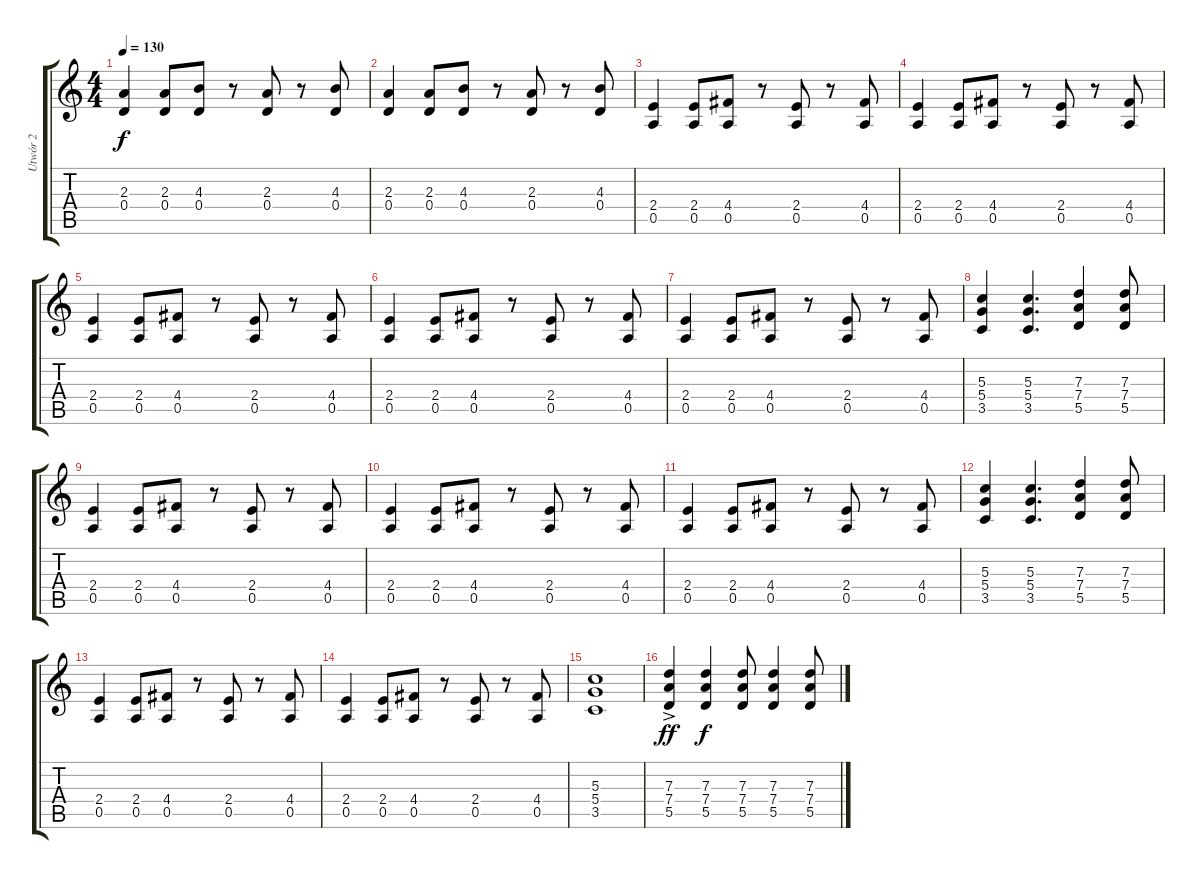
\track ("Utwór 2" "Utwór 2") {instrument overdrivenguitar}
\staff {score tabs}
\tuning (E4 B3 G3 D3 A2 E2) {hide}
\ts (4 4)
\tempo 130
\clef g2
\ks c
(2.3 0.4).4{dy f} (2.3 0.4).8 (4.3 0.4).8 r.8 (2.3 0.4).8 r.8 (4.3 0.4).8 |
(2.3 0.4).4 (2.3 0.4).8 (4.3 0.4).8 r.8 (2.3 0.4).8 r.8 (4.3 0.4).8 |
(2.4 0.5).4 (2.4 0.5).8 (4.4 0.5).8 r.8 (2.4 0.5).8 r.8 (4.4 0.5).8 |
(2.4 0.5).4 (2.4 0.5).8 (4.4 0.5).8 r.8 (2.4 0.5).8 r.8 (4.4 0.5).8 |
(2.4 0.5).4 (2.4 0.5).8 (4.4 0.5).8 r.8 (2.4 0.5).8 r.8 (4.4 0.5).8 |
(2.4 0.5).4 (2.4 0.5).8 (4.4 0.5).8 r.8 (2.4 0.5).8 r.8 (4.4 0.5).8 |
(2.4 0.5).4 (2.4 0.5).8 (4.4 0.5).8 r.8 (2.4 0.5).8 r.8 (4.4 0.5).8 |
(5.3 5.4 3.5).4 (5.3 5.4 3.5).4{d} (7.3 7.4 5.5).4 (7.3 7.4 5.5).8 |
(2.4 0.5).4 (2.4 0.5).8 (4.4 0.5).8 r.8 (2.4 0.5).8 r.8 (4.4 0.5).8 |
(2.4 0.5).4 (2.4 0.5).8 (4.4 0.5).8 r.8 (2.4 0.5).8 r.8 (4.4 0.5).8 |
(2.4 0.5).4 (2.4 0.5).8 (4.4 0.5).8 r.8 (2.4 0.5).8 r.8 (4.4 0.5).8 |
(5.3 5.4 3.5).4 (5.3 5.4 3.5).4{d} (7.3 7.4 5.5).4 (7.3 7.4 5.5).8 |
(2.4 0.5).4 (2.4 0.5).8 (4.4 0.5).8 r.8 (2.4 0.5).8 r.8 (4.4 0.5).8 |
(2.4 0.5).4 (2.4 0.5).8 (4.4 0.5).8 r.8 (2.4 0.5).8 r.8 (4.4 0.5).8 |
(5.3 5.4 3.5).1 |
(7.3{ac} 7.4{ac} 5.5{ac}).4{dy ff} (7.3 7.4 5.5).4{dy f} (7.3 7.4 5.5).8 (7.3 7.4 5.5).4 (7.3 7.4 5.5).8
